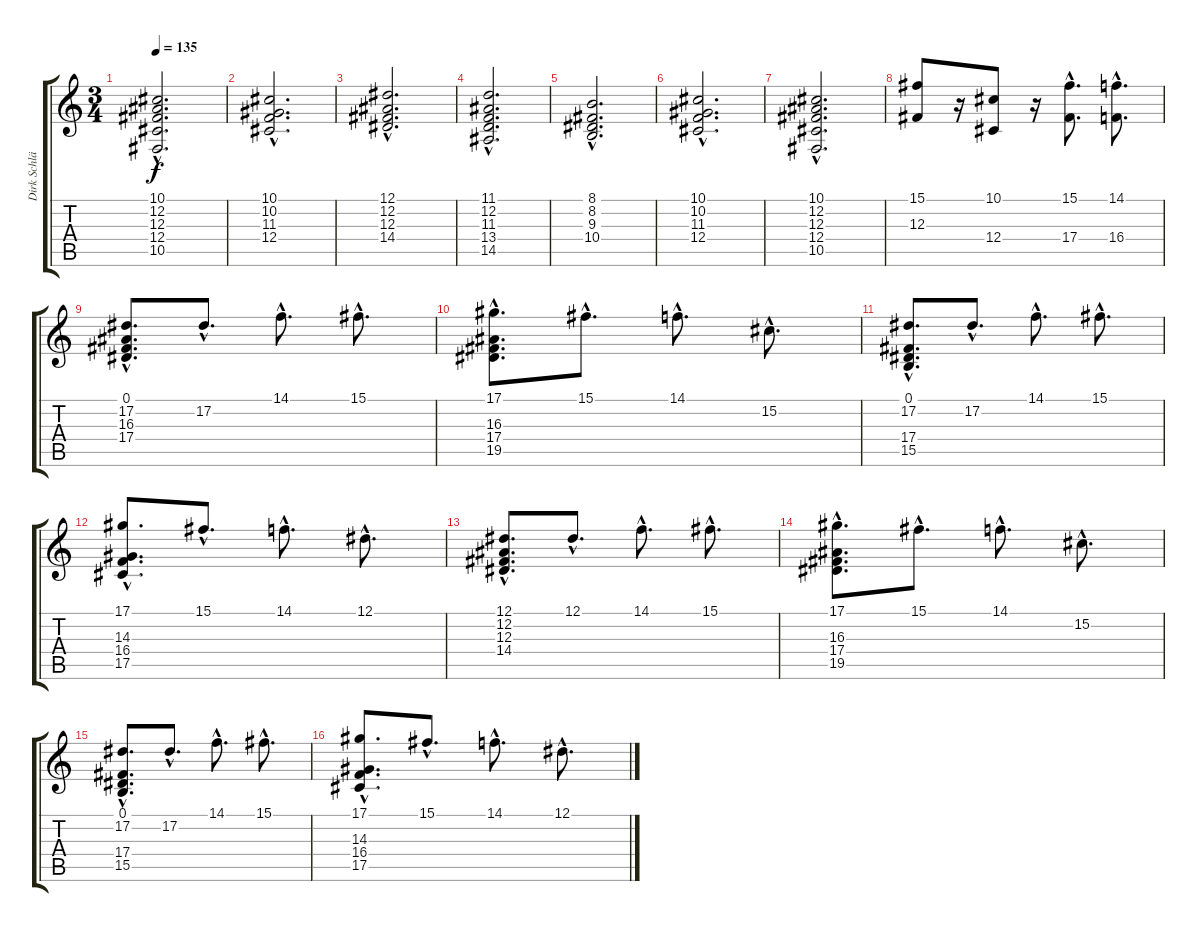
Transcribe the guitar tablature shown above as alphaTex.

\track ("Dirk Schlächter" "Dirk Schlä") {instrument stringensemble1}
\staff {score tabs}
\tuning (Eb4 Bb3 Gb3 Db3 Ab2 Eb2) {hide}
\ts (3 4)
\tempo 135
\clef g2
\ks c
(10.1{hac} 12.2{hac} 12.3{hac} 12.4{hac} 10.5{hac}).2{d dy f} |
(10.1{hac} 10.2{hac} 11.3{hac} 12.4{hac}).2{d} |
(12.1{hac} 12.2{hac} 12.3{hac} 14.4{hac}).2{d} |
(11.1{hac} 12.2{hac} 11.3{hac} 13.4{hac} 14.5{hac}).2{d} |
(8.1{hac} 8.2{hac} 9.3{hac} 10.4{hac}).2{d} |
(10.1{hac} 10.2{hac} 11.3{hac} 12.4{hac}).2{d} |
(10.1{hac} 12.2{hac} 12.3{hac} 12.4{hac} 10.5{hac}).2{d} |
(15.1 12.3).8 r.16 (10.1 12.4).8 r.16 (15.1{hac} 17.4{hac}).8{d} (14.1{hac} 16.4{hac}).8{d} |
(0.1{hac} 17.2{hac} 16.3{hac} 17.4{hac}).8{d} 17.2{hac}.8{d} 14.1{hac}.8{d} 15.1{hac}.8{d} |
(17.1{hac} 16.3{hac} 17.4{hac} 19.5{hac}).8{d} 15.1{hac}.8{d} 14.1{hac}.8{d} 15.2{hac}.8{d} |
(0.1{hac} 17.2{hac} 17.4{hac} 15.5{hac}).8{d} 17.2{hac}.8{d} 14.1{hac}.8{d} 15.1{hac}.8{d} |
(17.1{hac} 14.3{hac} 16.4{hac} 17.5{hac}).8{d} 15.1{hac}.8{d} 14.1{hac}.8{d} 12.1{hac}.8{d} |
(12.1{hac} 12.2{hac} 12.3{hac} 14.4{hac}).8{d} 12.1{hac}.8{d} 14.1{hac}.8{d} 15.1{hac}.8{d} |
(17.1{hac} 16.3{hac} 17.4{hac} 19.5{hac}).8{d} 15.1{hac}.8{d} 14.1{hac}.8{d} 15.2{hac}.8{d} |
(0.1{hac} 17.2{hac} 17.4{hac} 15.5{hac}).8{d} 17.2{hac}.8{d} 14.1{hac}.8{d} 15.1{hac}.8{d} |
(17.1{hac} 14.3{hac} 16.4{hac} 17.5{hac}).8{d} 15.1{hac}.8{d} 14.1{hac}.8{d} 12.1{hac}.8{d}
